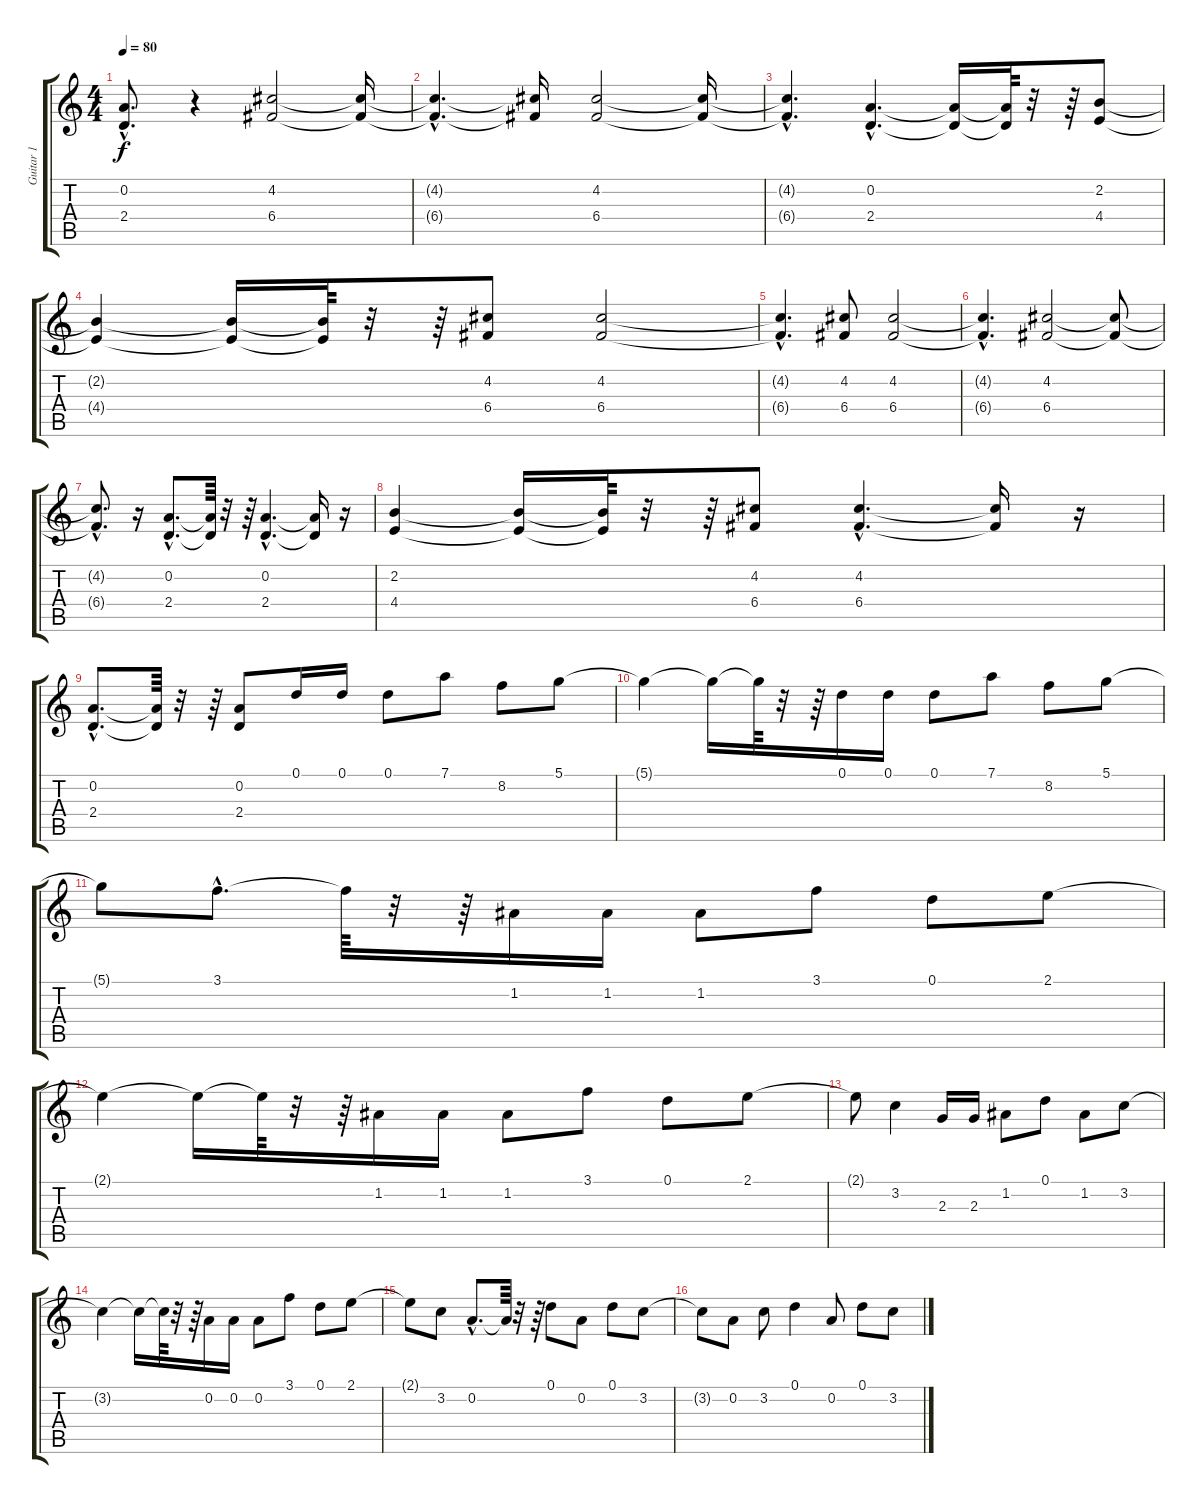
\track ("Guitar 1" "Guitar 1") {instrument distortionguitar}
\staff {score tabs}
\tuning (D4 A3 F3 C3 G2 D2) {hide}
\ts (4 4)
\tempo 80
\clef g2
\ks c
(0.2{hac t} 2.4{hac t}).8{d dy f} r.4 (4.2 6.4).2 (4.2{t} 6.4{t}).16 |
(4.2{hac t} 6.4{hac t}).4{d} (4.2{t} 6.4{t}).16 (4.2 6.4).2 (4.2{t} 6.4{t}).16 |
(4.2{hac t} 6.4{hac t}).4{d} (0.2{hac} 2.4{hac}).4{d} (0.2{t} 2.4{t}).16 (0.2{t} 2.4{t}).64 r.32 r.64 (2.2 4.4).8 |
(2.2{t} 4.4{t}).4 (2.2{t} 4.4{t}).16 (2.2{t} 4.4{t}).64 r.32 r.64 (4.2 6.4).8 (4.2 6.4).2 |
(4.2{hac t} 6.4{hac t}).4{d} (4.2 6.4).8 (4.2 6.4).2 |
(4.2{hac t} 6.4{hac t}).4{d} (4.2 6.4).2 (4.2{t} 6.4{t}).8 |
(4.2{hac t} 6.4{hac t}).8{d} r.16 (0.2{hac} 2.4{hac}).8{d} (0.2{t} 2.4{t}).64 r.32 r.64 (0.2{hac} 2.4{hac}).4{d} (0.2{t} 2.4{t}).16 r.16 |
(2.2 4.4).4 (2.2{t} 4.4{t}).16 (2.2{t} 4.4{t}).64 r.32 r.64 (4.2 6.4).8 (4.2{hac} 6.4{hac}).4{d} (4.2{t} 6.4{t}).16 r.16 |
(0.2{hac} 2.4{hac}).8{d} (0.2{t} 2.4{t}).64 r.32 r.64 (0.2 2.4).8 0.1.16 0.1.16 0.1.8 7.1.8 8.2.8 5.1.8 |
5.1{t}.4 5.1{t}.16 5.1{t}.64 r.32 r.64 0.1.16 0.1.16 0.1.8 7.1.8 8.2.8 5.1.8 |
5.1{t}.8 3.1{hac}.8{d} 3.1{t}.64 r.32 r.64 1.2.16 1.2.16 1.2.8 3.1.8 0.1.8 2.1.8 |
2.1{t}.4 2.1{t}.16 2.1{t}.64 r.32 r.64 1.2.16 1.2.16 1.2.8 3.1.8 0.1.8 2.1.8 |
2.1{t}.8 3.2.4 2.3.16 2.3.16 1.2.8 0.1.8 1.2.8 3.2.8 |
3.2{t}.4 3.2{t}.16 3.2{t}.64 r.32 r.64 0.2.16 0.2.16 0.2.8 3.1.8 0.1.8 2.1.8 |
2.1{t}.8 3.2.8 0.2{hac}.8{d} 0.2{t}.64 r.32 r.64 0.1.8 0.2.8 0.1.8 3.2.8 |
3.2{t}.8 0.2.8 3.2.8 0.1.4 0.2.8 0.1.8 3.2.8
